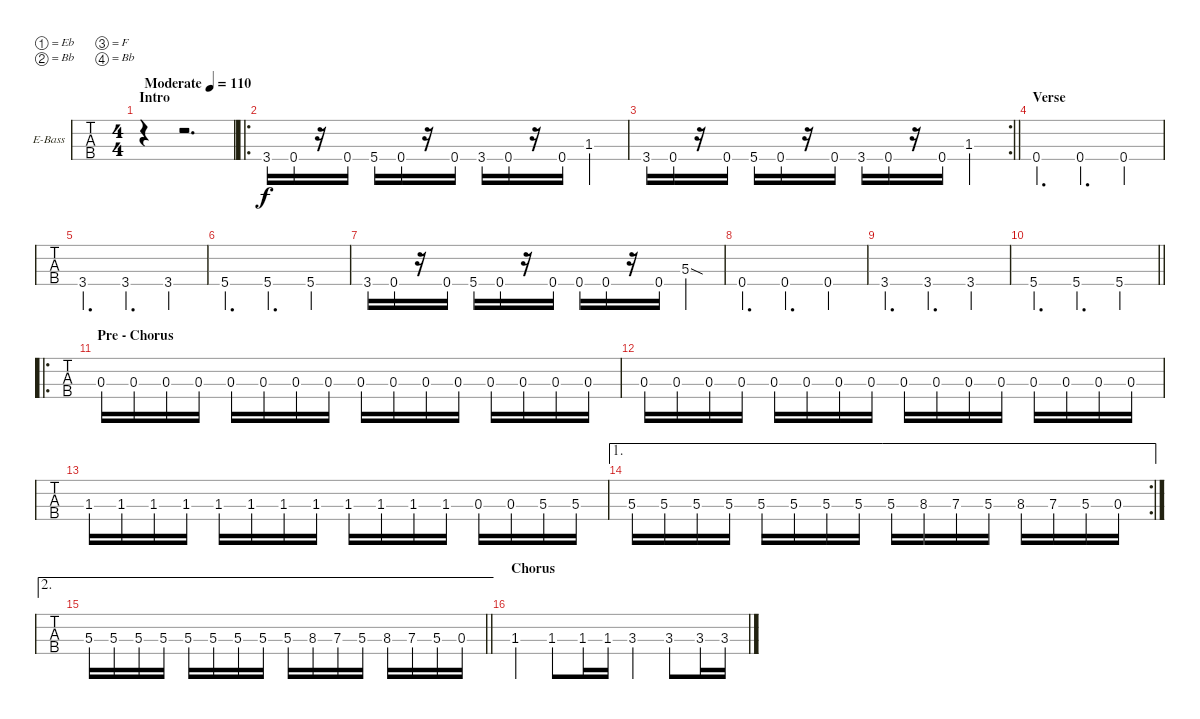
\bracketExtendMode groupsimilarinstruments
\firstSystemTrackNameOrientation horizontal
\otherSystemsTrackNameOrientation horizontal
\track ("Bass" "E-Bass") {instrument electricbassfinger}
\staff {tabs}
\tuning (Eb2 Bb1 F1 Bb0)
\ts (4 4)
\beaming (8 2 2 2 2)
\section ("" "Intro")
\tempo (110 "Moderate")
\clef f4
\ks c
r.4{dy f instrument electricbassfinger} r.2{d} |
\ro
3.4.16 0.4.16 r.16 0.4.16 5.4.16 0.4.16 r.16 0.4.16 3.4.16 0.4.16 r.16 0.4.16 1.3.4 |
\rc 2
\barLineRight lightlight
3.4.16 0.4.16 r.16 0.4.16 5.4.16 0.4.16 r.16 0.4.16 3.4.16 0.4.16 r.16 0.4.16 1.3.4 |
\section ("" "Verse")
0.4.4{d} 0.4.4{d} 0.4.4 |
3.4.4{d} 3.4.4{d} 3.4.4 |
5.4.4{d} 5.4.4{d} 5.4.4 |
3.4.16 0.4.16 r.16 0.4.16 5.4.16 0.4.16 r.16 0.4.16 0.4.16 0.4.16 r.16 0.4.16 5.3{sod}.4 |
0.4.4{d} 0.4.4{d} 0.4.4 |
3.4.4{d} 3.4.4{d} 3.4.4 |
\barLineRight lightlight
5.4.4{d} 5.4.4{d} 5.4.4 |
\ro
\section ("" "Pre - Chorus")
0.3.16 0.3.16 0.3.16 0.3.16 0.3.16 0.3.16 0.3.16 0.3.16 0.3.16 0.3.16 0.3.16 0.3.16 0.3.16 0.3.16 0.3.16 0.3.16 |
0.3.16 0.3.16 0.3.16 0.3.16 0.3.16 0.3.16 0.3.16 0.3.16 0.3.16 0.3.16 0.3.16 0.3.16 0.3.16 0.3.16 0.3.16 0.3.16 |
1.3.16 1.3.16 1.3.16 1.3.16 1.3.16 1.3.16 1.3.16 1.3.16 1.3.16 1.3.16 1.3.16 1.3.16 0.3.16 0.3.16 5.3.16 5.3.16 |
\ae 1
\rc 2
5.3.16 5.3.16 5.3.16 5.3.16 5.3.16 5.3.16 5.3.16 5.3.16 5.3.16 8.3.16 7.3.16 5.3.16 8.3.16 7.3.16 5.3.16 0.3.16 |
\ae 2
\barLineRight lightlight
5.3.16 5.3.16 5.3.16 5.3.16 5.3.16 5.3.16 5.3.16 5.3.16 5.3.16 8.3.16 7.3.16 5.3.16 8.3.16 7.3.16 5.3.16 0.3.16 |
\section ("" "Chorus")
1.3.4 1.3.8 1.3.16 1.3.16 3.3.4 3.3.8 3.3.16 3.3.16
